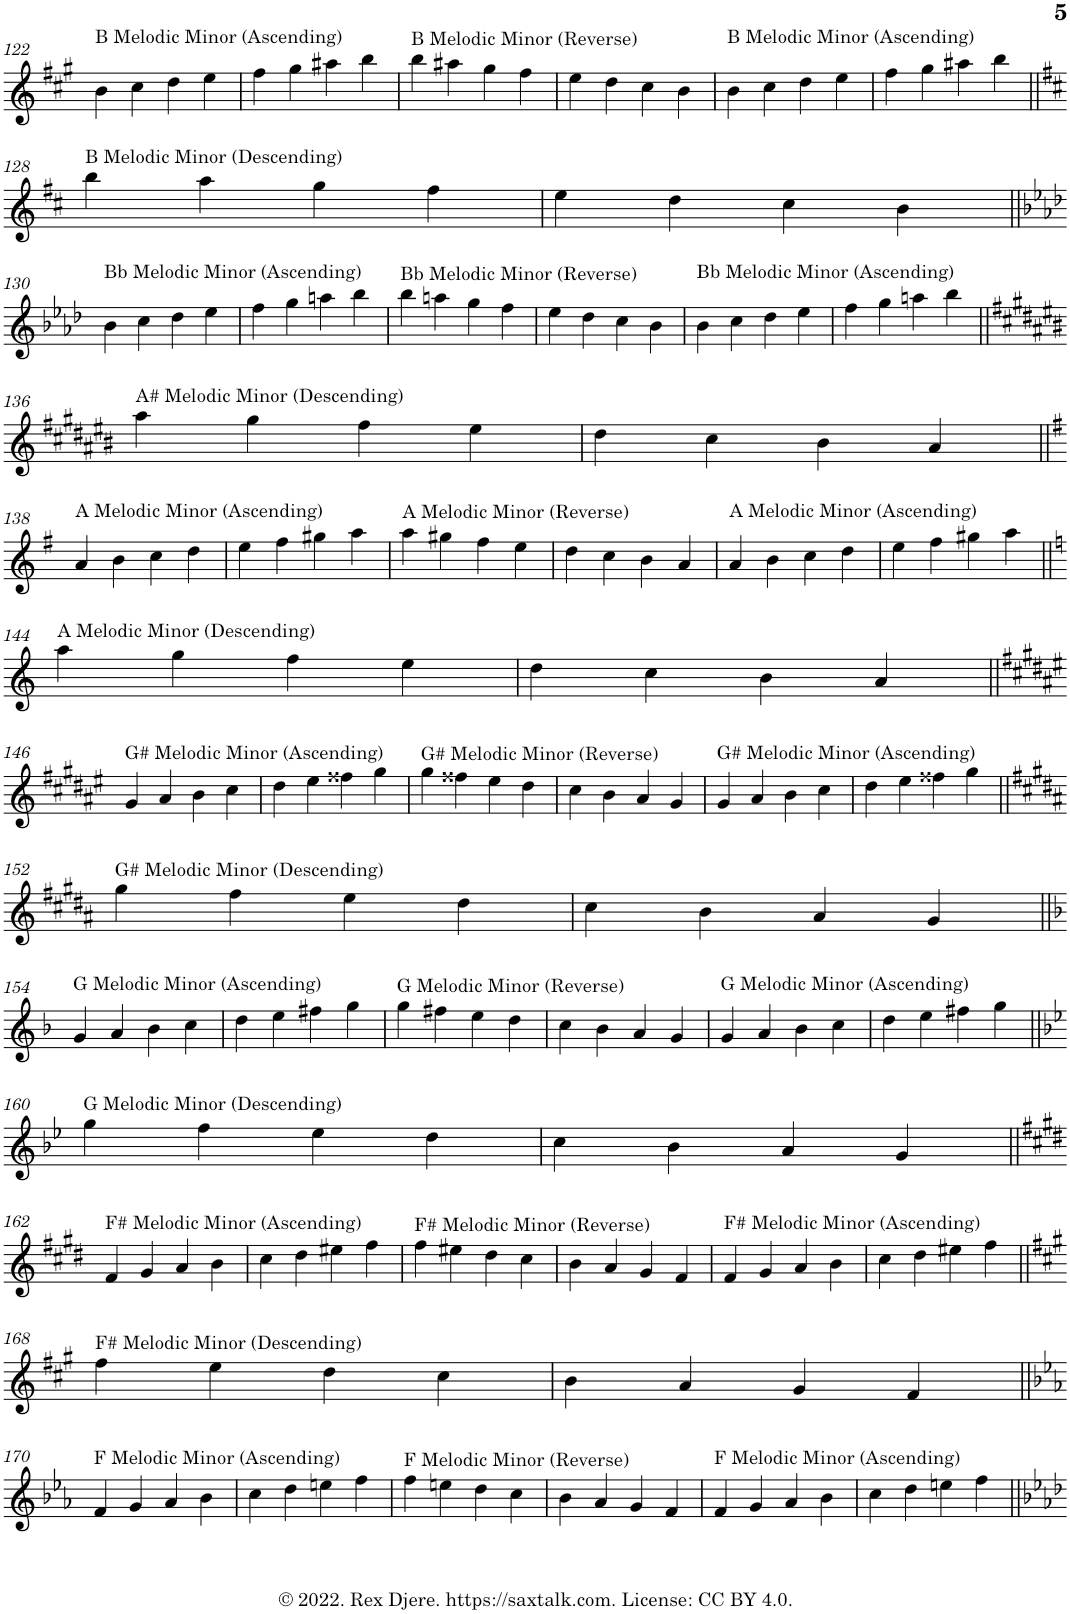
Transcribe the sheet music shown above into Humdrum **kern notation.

**kern
*part1
*staff1
*I"Alto Saxophone
*I'A. Sax.
!!LO:PB:g=z
*clefG2
*Trd5c9
*k[f#c#g#]
*M4/4
=122
!LO:TX:a:t=B Melodic Minor (Ascending)
4b\
4cc#\
4dd\
4ee\
=123
4ff#\
4gg#\
4aa#X\
4bb\
=124
!LO:TX:a:t=B Melodic Minor (Reverse)
4bb\
4aa#X\
4gg#\
4ff#\
=125
4ee\
4dd\
4cc#\
4b\
=126
!LO:TX:a:t=B Melodic Minor (Ascending)
4b\
4cc#\
4dd\
4ee\
=127
4ff#\
4gg#\
4aa#X\
4bb\
!!LO:LB:g=z
=128||
*k[f#c#]
!LO:TX:a:t=B Melodic Minor (Descending)
4bb\
4aa\
4gg\
4ff#\
=129
4ee\
4dd\
4cc#\
4b\
!!LO:LB:g=z
=130||
*k[b-e-a-d-]
!LO:TX:a:t=Bb Melodic Minor (Ascending)
4b-\
4cc\
4dd-\
4ee-\
=131
4ff\
4gg\
4aan\
4bb-\
=132
!LO:TX:a:t=Bb Melodic Minor (Reverse)
4bb-\
4aan\
4gg\
4ff\
=133
4ee-\
4dd-\
4cc\
4b-\
=134
!LO:TX:a:t=Bb Melodic Minor (Ascending)
4b-\
4cc\
4dd-\
4ee-\
=135
4ff\
4gg\
4aan\
4bb-\
!!LO:LB:g=z
=136||
*k[f#c#g#d#a#e#b#]
!LO:TX:a:t=A# Melodic Minor (Descending)
4aa#\
4gg#\
4ff#\
4ee#\
=137
4dd#\
4cc#\
4b#\
4a#/
!!LO:LB:g=z
=138||
*k[f#]
!LO:TX:a:t=A Melodic Minor (Ascending)
4a/
4b\
4cc\
4dd\
=139
4ee\
4ff#\
4gg#X\
4aa\
=140
!LO:TX:a:t=A Melodic Minor (Reverse)
4aa\
4gg#X\
4ff#\
4ee\
=141
4dd\
4cc\
4b\
4a/
=142
!LO:TX:a:t=A Melodic Minor (Ascending)
4a/
4b\
4cc\
4dd\
=143
4ee\
4ff#\
4gg#X\
4aa\
!!LO:LB:g=z
=144||
*k[]
!LO:TX:a:t=A Melodic Minor (Descending)
4aa\
4gg\
4ff\
4ee\
=145
4dd\
4cc\
4b\
4a/
!!LO:LB:g=z
=146||
*k[f#c#g#d#a#e#]
!LO:TX:a:t=G# Melodic Minor (Ascending)
4g#/
4a#/
4b\
4cc#\
=147
4dd#\
4ee#\
4ff##X\
4gg#\
=148
!LO:TX:a:t=G# Melodic Minor (Reverse)
4gg#\
4ff##X\
4ee#\
4dd#\
=149
4cc#\
4b\
4a#/
4g#/
=150
!LO:TX:a:t=G# Melodic Minor (Ascending)
4g#/
4a#/
4b\
4cc#\
=151
4dd#\
4ee#\
4ff##X\
4gg#\
!!LO:LB:g=z
=152||
*k[f#c#g#d#a#]
!LO:TX:a:t=G# Melodic Minor (Descending)
4gg#\
4ff#\
4ee\
4dd#\
=153
4cc#\
4b\
4a#/
4g#/
!!LO:LB:g=z
=154||
*k[b-]
!LO:TX:a:t=G Melodic Minor (Ascending)
4g/
4a/
4b-\
4cc\
=155
4dd\
4ee\
4ff#X\
4gg\
=156
!LO:TX:a:t=G Melodic Minor (Reverse)
4gg\
4ff#X\
4ee\
4dd\
=157
4cc\
4b-\
4a/
4g/
=158
!LO:TX:a:t=G Melodic Minor (Ascending)
4g/
4a/
4b-\
4cc\
=159
4dd\
4ee\
4ff#X\
4gg\
!!LO:LB:g=z
=160||
*k[b-e-]
!LO:TX:a:t=G Melodic Minor (Descending)
4gg\
4ff\
4ee-\
4dd\
=161
4cc\
4b-\
4a/
4g/
!!LO:LB:g=z
=162||
*k[f#c#g#d#]
!LO:TX:a:t=F# Melodic Minor (Ascending)
4f#/
4g#/
4a/
4b\
=163
4cc#\
4dd#\
4ee#X\
4ff#\
=164
!LO:TX:a:t=F# Melodic Minor (Reverse)
4ff#\
4ee#X\
4dd#\
4cc#\
=165
4b\
4a/
4g#/
4f#/
=166
!LO:TX:a:t=F# Melodic Minor (Ascending)
4f#/
4g#/
4a/
4b\
=167
4cc#\
4dd#\
4ee#X\
4ff#\
!!LO:LB:g=z
=168||
*k[f#c#g#]
!LO:TX:a:t=F# Melodic Minor (Descending)
4ff#\
4ee\
4dd\
4cc#\
=169
4b\
4a/
4g#/
4f#/
!!LO:LB:g=z
=170||
*k[b-e-a-]
!LO:TX:a:t=F Melodic Minor (Ascending)
4f/
4g/
4a-/
4b-\
=171
4cc\
4dd\
4een\
4ff\
=172
!LO:TX:a:t=F Melodic Minor (Reverse)
4ff\
4een\
4dd\
4cc\
=173
4b-\
4a-/
4g/
4f/
=174
!LO:TX:a:t=F Melodic Minor (Ascending)
4f/
4g/
4a-/
4b-\
=175
4cc\
4dd\
4een\
4ff\
=||
*-
